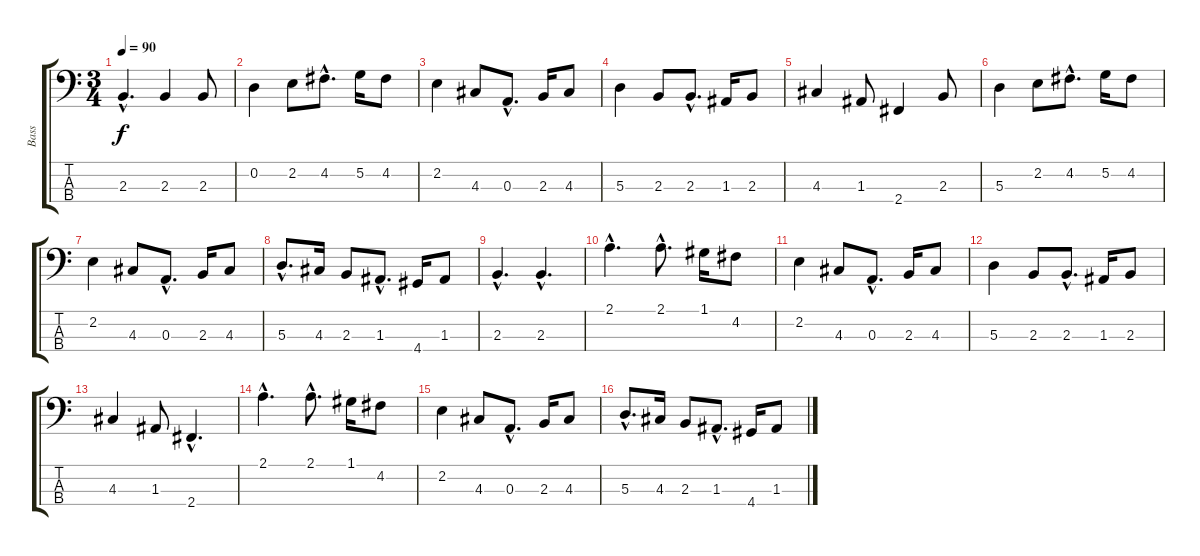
\track ("Bass" "Bass") {instrument fretlessbass}
\staff {score tabs}
\tuning (G2 D2 A1 E1) {hide}
\ts (3 4)
\tempo 90
\clef f4
\ks c
2.3{hac}.4{d dy f} 2.3.4 2.3.8 |
0.2.4 2.2.8 4.2{hac}.8{d} 5.2.16 4.2.8 |
2.2.4 4.3.8 0.3{hac}.8{d} 2.3.16 4.3.8 |
5.3.4 2.3.8 2.3{hac}.8{d} 1.3.16 2.3.8 |
4.3.4 1.3.8 2.4.4 2.3.8 |
5.3.4 2.2.8 4.2{hac}.8{d} 5.2.16 4.2.8 |
2.2.4 4.3.8 0.3{hac}.8{d} 2.3.16 4.3.8 |
5.3{hac}.8{d} 4.3.16 2.3.8 1.3{hac}.8{d} 4.4.16 1.3.8 |
2.3{hac}.4{d} 2.3{hac}.4{d} |
2.1{hac}.4{d} 2.1{hac}.8{d} 1.1.16 4.2.8 |
2.2.4 4.3.8 0.3{hac}.8{d} 2.3.16 4.3.8 |
5.3.4 2.3.8 2.3{hac}.8{d} 1.3.16 2.3.8 |
4.3.4 1.3.8 2.4{hac}.4{d} |
2.1{hac}.4{d} 2.1{hac}.8{d} 1.1.16 4.2.8 |
2.2.4 4.3.8 0.3{hac}.8{d} 2.3.16 4.3.8 |
5.3{hac}.8{d} 4.3.16 2.3.8 1.3{hac}.8{d} 4.4.16 1.3.8
